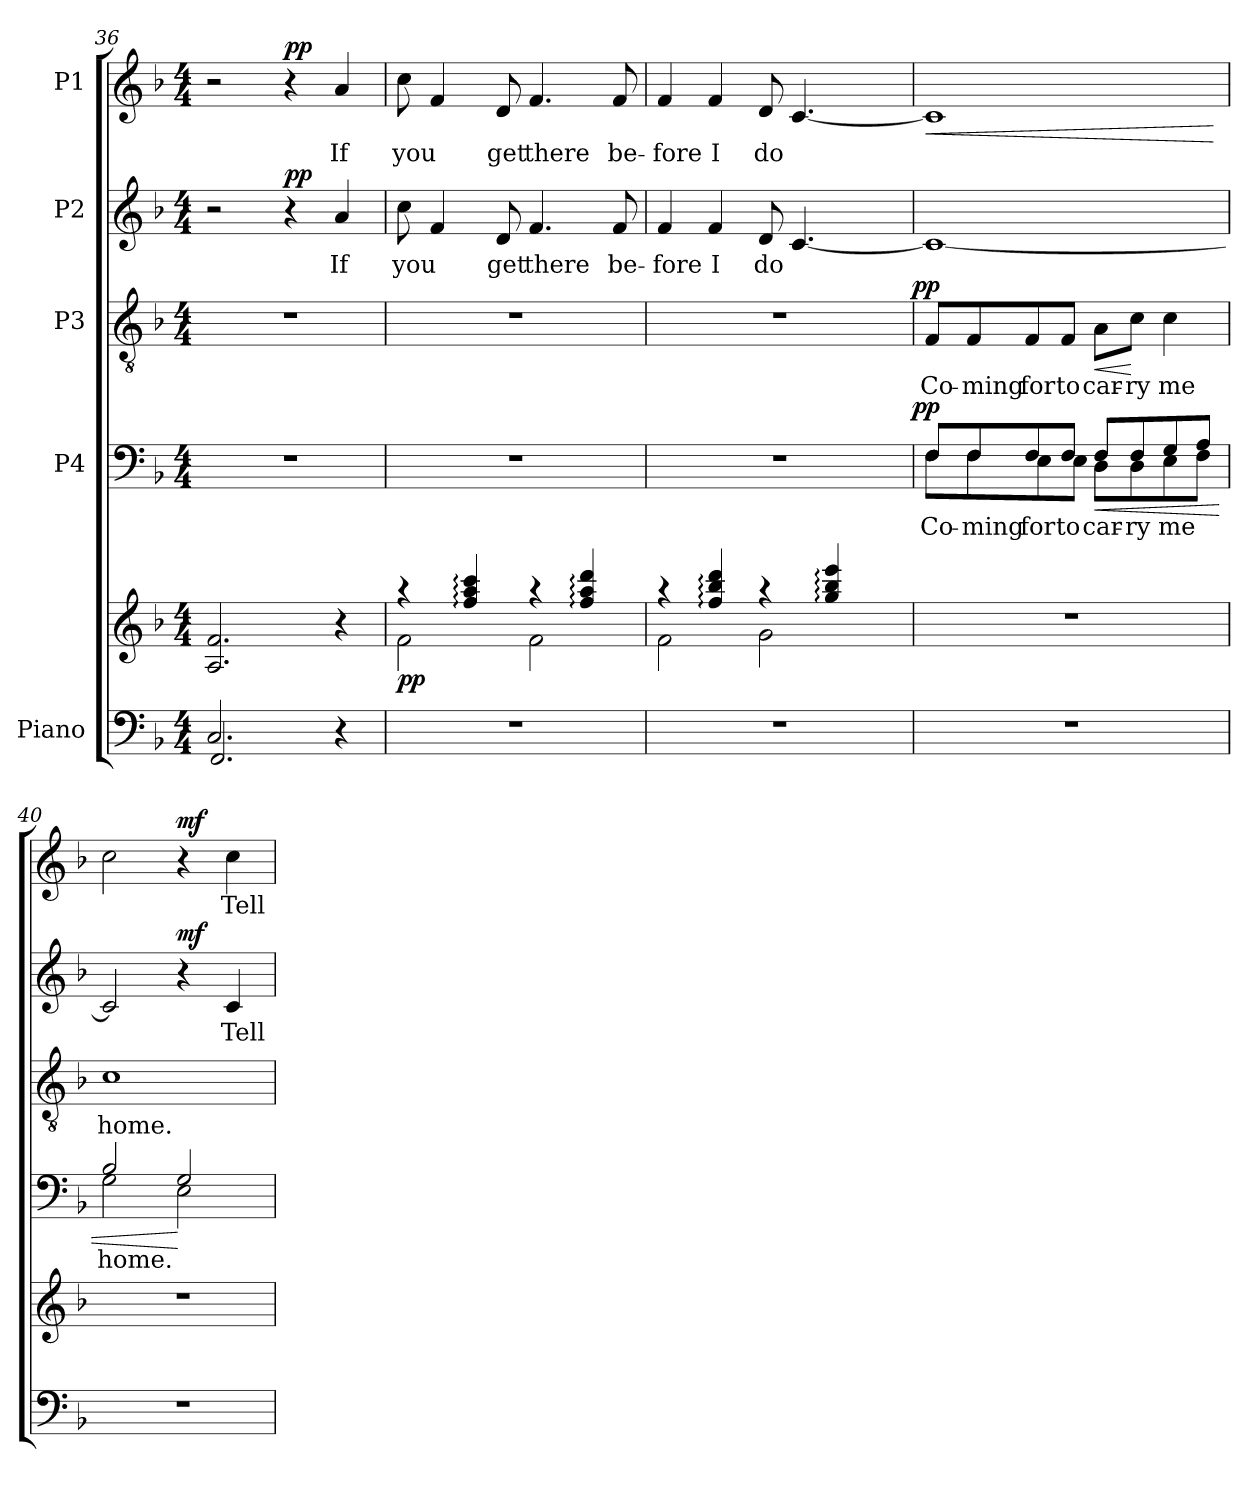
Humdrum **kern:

**kern	**kern	**dynam	**kern	**text	**dynam	**kern	**text	**dynam	**kern	**text	**dynam	**kern	**text	**dynam
*part5	*part5	*part5	*part4	*part4	*part4	*part3	*part3	*part3	*part2	*part2	*part2	*part1	*part1	*part1
*staff6	*staff5	*staff5/6	*staff4	*staff4	*staff4	*staff3	*staff3	*staff3	*staff2	*staff2	*staff2	*staff1	*staff1	*staff1
*I"Piano	*	*	*I"P4	*	*	*I"P3	*	*	*I"P2	*	*	*I"P1	*	*
!!LO:LB:g=z
*clefF4	*clefG2	*	*clefF4	*	*	*clefGv2	*	*	*clefG2	*	*	*clefG2	*	*
*	*	*	*	*	*	*ITrd7c12	*	*	*	*	*	*	*	*
*k[b-]	*k[b-]	*	*k[b-]	*	*	*k[b-]	*	*	*k[b-]	*	*	*k[b-]	*	*
*F:	*F:	*	*F:	*	*	*F:	*	*	*F:	*	*	*F:	*	*
*M4/4	*M4/4	*	*M4/4	*	*	*M4/4	*	*	*M4/4	*	*	*M4/4	*	*
=36	=36	=36	=36	=36	=36	=36	=36	=36	=36	=36	=36	=36	=36	=36
*^	*^	*	*	*	*	*	*	*	*	*	*	*	*	*
2.Ci/	2.FFi/	2.Ai/ 2.fi	2.ryy	.	1r	.	.	1r	.	.	2r	.	.	2r	.	.
.	.	.	.	.	.	.	.	.	.	.	4r	.	pp	4r	.	pp
!	!	!	!	!	!	!	!	!	!	!	!	!LO:LY:b:color=#000000	!	!	!	!
!	!	!	!	!	!	!	!	!	!	!	!	!	!	!	!LO:LY:b:color=#000000	!
4r	4ryy	4r	4ryy	.	.	.	.	.	.	.	4ai/	If	.	4ai/	If	.
*v	*v	*	*	*	*	*	*	*	*	*	*	*	*	*	*	*
=37	=37	=37	=37	=37	=37	=37	=37	=37	=37	=37	=37	=37	=37	=37	=37
*^	*	*	*	*	*	*	*	*	*	*	*	*	*	*	*
!	!	!	!	!	!	!	!	!	!	!	!	!LO:LY:b:color=#000000	!	!	!	!
*v	*v	*	*	*	*	*	*	*	*	*	*	*	*	*	*	*
*^	*	*	*	*	*	*	*	*	*	*	*	*	*	*	*
!	!	!	!	!	!	!	!	!	!	!	!	!	!	!	!LO:LY:b:color=#000000	!
*v	*v	*	*	*	*	*	*	*	*	*	*	*	*	*	*	*
1r	4r	2fi\	pp	1r	.	.	1r	.	.	8cci\	you	.	8cci\	you	.
.	.	.	.	.	.	.	.	.	.	4fi/	.	.	4fi/	.	.
.	4ffi/: 4aai: 4ccci:	.	.	.	.	.	.	.	.	.	.	.	.	.	.
!	!	!	!	!	!	!	!	!	!	!	!LO:LY:b:color=#000000	!	!	!	!
!	!	!	!	!	!	!	!	!	!	!	!	!	!	!LO:LY:b:color=#000000	!
.	.	.	.	.	.	.	.	.	.	8di/	get	.	8di/	get	.
!	!	!	!	!	!	!	!	!	!	!	!LO:LY:b:color=#000000	!	!	!	!
!	!	!	!	!	!	!	!	!	!	!	!	!	!	!LO:LY:b:color=#000000	!
.	4r	2fi\	.	.	.	.	.	.	.	4.fi/	there	.	4.fi/	there	.
.	4ffi/: 4aai: 4dddi:	.	.	.	.	.	.	.	.	.	.	.	.	.	.
!	!	!	!	!	!	!	!	!	!	!	!LO:LY:b:color=#000000	!	!	!	!
!	!	!	!	!	!	!	!	!	!	!	!	!	!	!LO:LY:b:color=#000000	!
.	.	.	.	.	.	.	.	.	.	8fi/	be-	.	8fi/	be-	.
=38	=38	=38	=38	=38	=38	=38	=38	=38	=38	=38	=38	=38	=38	=38	=38
!	!	!	!	!	!	!	!	!	!	!	!LO:LY:b:color=#000000	!	!	!	!
!	!	!	!	!	!	!	!	!	!	!	!	!	!	!LO:LY:b:color=#000000	!
*	*	*	*	*^	*	*	*^	*	*	*	*	*	*	*	*
1r	4r	2fi\	.	1r	2ryy	.	.	1r	2ryy	.	.	4fi/	-fore	.	4fi/	-fore	.
!	!	!	!	!	!	!	!	!	!	!	!	!	!LO:LY:b:color=#000000	!	!	!	!
!	!	!	!	!	!	!	!	!	!	!	!	!	!	!	!	!LO:LY:b:color=#000000	!
.	4ffi/: 4bb-i: 4dddi:	.	.	.	.	.	.	.	.	.	.	4fi/	I	.	4fi/	I	.
!	!	!	!	!	!	!	!	!	!	!	!	!	!LO:LY:b:color=#000000	!	!	!	!
!	!	!	!	!	!	!	!	!	!	!	!	!	!	!	!	!LO:LY:b:color=#000000	!
.	4r	2gi\	.	.	4ryy	.	.	.	4ryy	.	.	8di/	do	.	8di/	do	.
.	.	.	.	.	.	.	.	.	.	.	.	[4.ci/	.	.	[4.ci/	.	.
.	4ggi/: 4bb-i: 4eeei:	.	.	.	8ryy	.	.	.	8ryy	.	.	.	.	.	.	.	.
.	.	.	.	.	16ryy	.	.	.	16ryy	.	.	.	.	.	.	.	.
.	.	.	.	.	32ryy	.	.	.	32ryy	.	.	.	.	.	.	.	.
.	.	.	.	.	64ryy	.	.	.	64ryy	.	.	.	.	.	.	.	.
.	.	.	.	.	128...ryy	.	.	.	128...ryy	.	.	.	.	.	.	.	.
.	.	.	.	.	1024ryy	.	pp	.	1024ryy	.	pp	.	.	.	.	.	.
*	*v	*v	*	*	*	*	*	*v	*v	*	*	*	*	*	*	*	*
=39	=39	=39	=39	=39	=39	=39	=39	=39	=39	=39	=39	=39	=39	=39	=39
*	*^	*	*	*	*	*	*^	*	*	*	*	*	*	*	*
!	!	!	!	!	!	!LO:LY:b:color=#000000	!	!	!	!	!	!	!	!	!	!	!
*	*v	*v	*	*	*	*	*	*v	*v	*	*	*	*	*	*	*	*
*	*^	*	*	*	*	*	*^	*	*	*	*	*	*	*	*
!	!	!	!	!	!	!	!	!	!	!LO:LY:b:color=#000000	!	!	!	!	!	!	!LO:HP:b
*	*v	*v	*	*	*	*	*	*v	*v	*	*	*	*	*	*	*	*
1r	1r	.	8Fi/L	8Fi\L	Co-	.	8FFi/L	Co-	.	1ci_	.	.	1ci]	.	<
!	!	!	!	!	!LO:LY:b:color=#000000	!	!	!	!	!	!	!	!	!	!
!	!	!	!	!	!	!	!	!LO:LY:b:color=#000000	!	!	!	!	!	!	!
.	.	.	8Fi/	8Fi\	-ming	.	8FFi/	-ming	.	.	.	.	.	.	.
!	!	!	!	!	!LO:LY:b:color=#000000	!	!	!	!	!	!	!	!	!	!
!	!	!	!	!	!	!	!	!LO:LY:b:color=#000000	!	!	!	!	!	!	!
.	.	.	8Fi/	8Ei\	for	.	8FFi/	for	.	.	.	.	.	.	.
!	!	!	!	!	!LO:LY:b:color=#000000	!	!	!	!	!	!	!	!	!	!
!	!	!	!	!	!	!	!	!LO:LY:b:color=#000000	!	!	!	!	!	!	!
.	.	.	8Fi/J	8Ei\J	to	.	8FFi/J	to	.	.	.	.	.	.	.
!	!	!	!	!	!LO:LY:b:color=#000000	!LO:HP:b	!	!	!	!	!	!	!	!	!
!	!	!	!	!	!	!	!	!LO:LY:b:color=#000000	!LO:HP:b	!	!	!	!	!	!
.	.	.	8Fi/L	8Di\L	car-	<	8AAi\L	car-	<	.	.	.	.	.	.
!	!	!	!	!	!LO:LY:b:color=#000000	!	!	!	!	!	!	!	!	!	!
!	!	!	!	!	!	!	!	!LO:LY:b:color=#000000	!	!	!	!	!	!	!
.	.	.	8Fi/	8Di\	-ry	.	8Ci\J	-ry	[	.	.	.	.	.	.
!	!	!	!	!	!LO:LY:b:color=#000000	!	!	!	!	!	!	!	!	!	!
!	!	!	!	!	!	!	!	!LO:LY:b:color=#000000	!	!	!	!	!	!	!
.	.	.	8Gi/	8Ei\	me	.	4Ci\	me	.	.	.	.	.	.	.
.	.	.	8Ai/J	8Fi\J	.	.	.	.	.	.	.	.	.	.	.
*	*	*	*v	*v	*	*	*	*	*	*	*	*	*	*	*
.	.	.	.	.	.	.	.	.	.	.	.	.	.	[
=40	=40	=40	=40	=40	=40	=40	=40	=40	=40	=40	=40	=40	=40	=40
!	!	!	!	!LO:LY:b:color=#000000	!	!	!	!	!	!	!	!	!	!
*	*	*	*^	*	*	*	*	*	*	*	*	*	*	*
!	!	!	!	!	!	!	!	!LO:LY:b:color=#000000	!	!	!	!	!	!	!
1r	1r	.	2B-i/	2Gi\	home.	.	1Ci	home.	.	2ci/]	.	.	2cci\	.	.
.	.	.	2Gi/	2Ei\	.	[	.	.	.	4r	.	mf	4r	.	mf
!	!	!	!	!	!	!	!	!	!	!	!LO:LY:b:color=#000000	!	!	!	!
!	!	!	!	!	!	!	!	!	!	!	!	!	!	!LO:LY:b:color=#000000	!
.	.	.	.	.	.	.	.	.	.	4ci/	Tell	.	4cci\	Tell	.
*	*	*	*v	*v	*	*	*	*	*	*	*	*	*	*	*
=	=	=	=	=	=	=	=	=	=	=	=	=	=	=
*-	*-	*-	*-	*-	*-	*-	*-	*-	*-	*-	*-	*-	*-	*-
